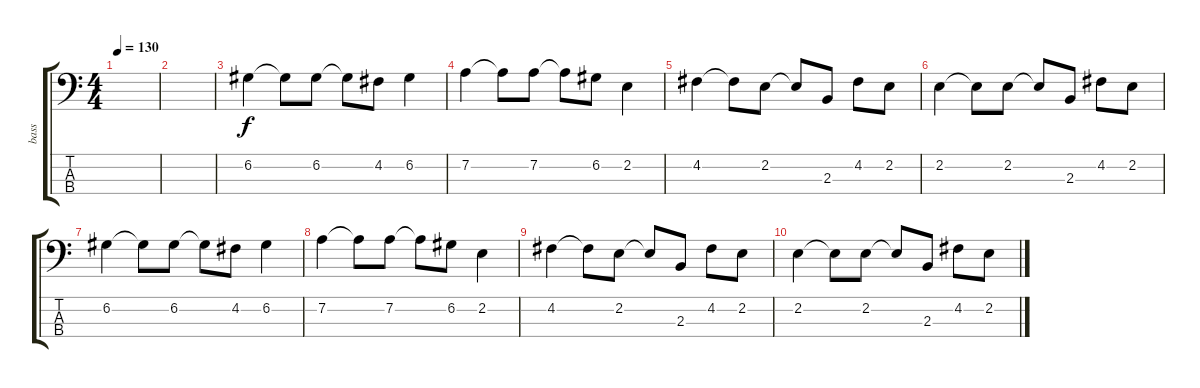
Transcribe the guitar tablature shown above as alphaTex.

\track ("bass" "bass") {instrument acousticguitarnylon}
\staff {score tabs}
\tuning (G2 D2 A1 E1) {hide}
\ts (4 4)
\tempo 130
\clef f4
\ks c
|
|
6.2.4 6.2{t}.8 6.2.8 6.2{t}.8 4.2.8 6.2.4 |
7.2.4 7.2{t}.8 7.2.8 7.2{t}.8 6.2.8 2.2.4 |
4.2.4 4.2{t}.8 2.2.8 2.2{t}.8 2.3.8 4.2.8 2.2.8 |
2.2.4 2.2{t}.8 2.2.8 2.2{t}.8 2.3.8 4.2.8 2.2.8 |
6.2.4 6.2{t}.8 6.2.8 6.2{t}.8 4.2.8 6.2.4 |
7.2.4 7.2{t}.8 7.2.8 7.2{t}.8 6.2.8 2.2.4 |
4.2.4 4.2{t}.8 2.2.8 2.2{t}.8 2.3.8 4.2.8 2.2.8 |
2.2.4 2.2{t}.8 2.2.8 2.2{t}.8 2.3.8 4.2.8 2.2.8
